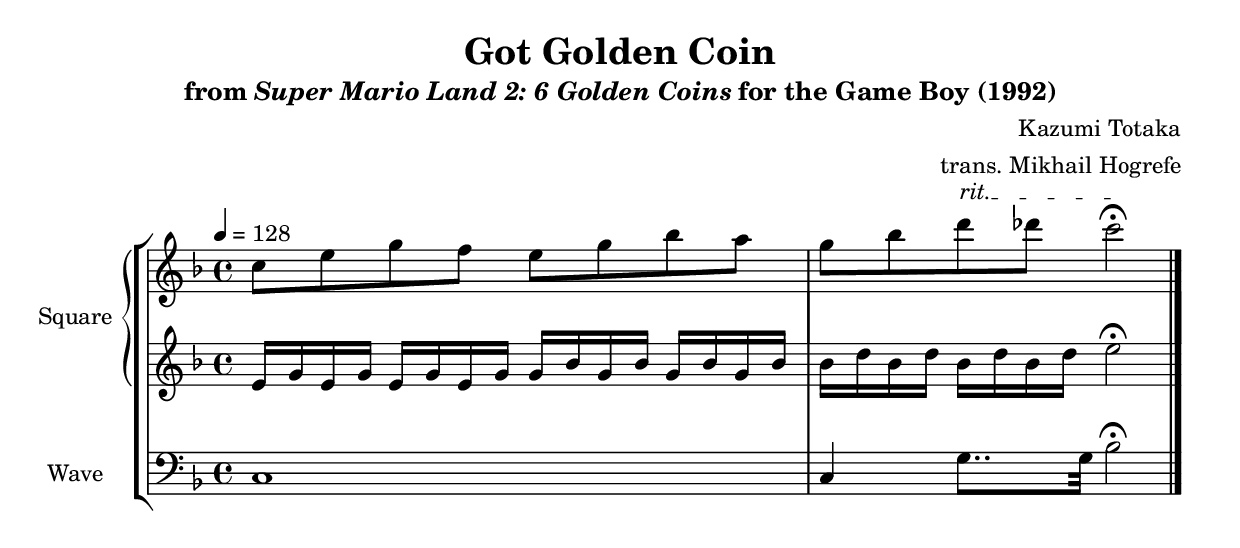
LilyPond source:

\version "2.24.3"

\book {
    \header {
        title = "Got Golden Coin"
        subtitle = \markup { "from" {\italic "Super Mario Land 2: 6 Golden Coins"} "for the Game Boy (1992)" }
        composer = "Kazumi Totaka"
        arranger = "trans. Mikhail Hogrefe"
    }

    \score {
        {
            \new StaffGroup <<
                \new GrandStaff <<
                    \set GrandStaff.instrumentName = "Square"
                    \set GrandStaff.shortInstrumentName = "S."
                    \new Staff \relative c'' {
                   
\key f \major
\tempo 4 = 128
c8 e g f e g bes a |
\override TextSpanner.bound-details.left.text = "rit."
g8 bes d\startTextSpan des c2\stopTextSpan\fermata |
\bar "|."
                    }

                    \new Staff \relative c' {                 
\key f \major
e16 g e g e g e g g bes g bes g bes g bes |
bes16 d bes d bes d bes d e2\fermata |
                    }
                >>

                \new Staff \relative c {
                    \set Staff.instrumentName = "Wave"
                    \set Staff.shortInstrumentName = "W."
\clef bass
\key f \major
c1 |
c4 g'8.. g32 bes2\fermata |
                }
            >>
        }
        \layout {
            \context {
                \Staff
                \RemoveEmptyStaves
            }
            \context {
                \DrumStaff
                \RemoveEmptyStaves
            }
        }
    }
}
